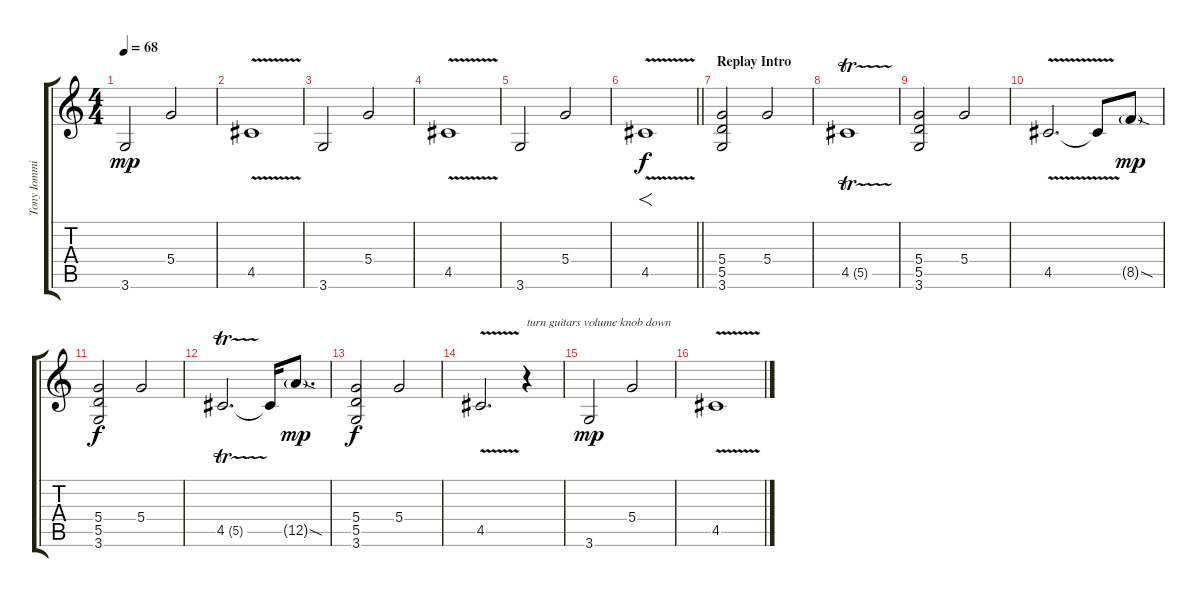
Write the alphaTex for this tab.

\track ("Tony Iommi Guitar 1" "Tony Iommi") {instrument distortionguitar}
\staff {score tabs}
\tuning (E4 B3 G3 D3 A2 E2) {hide}
\ts (4 4)
\tempo 68
\clef g2
\ks c
3.6.2{dy mp} 5.4.2 |
4.5{v}.1 |
3.6.2 5.4.2 |
4.5{v}.1 |
3.6.2 5.4.2 |
\barLineRight lightlight
4.5{v}.1{f dy f} |
\section ("" "Replay Intro")
(5.4 5.5 3.6).2 5.4.2 |
4.5{tr (5 32)}.1 |
(5.4 5.5 3.6).2 5.4.2 |
4.5{v}.2{d} 4.5{t}.8 8.5{sod g}.8{dy mp} |
(5.4 5.5 3.6).2{dy f} 5.4.2 |
4.5{tr (5 32)}.2{d} 4.5{t}.16 12.5{sod g}.8{d dy mp} |
(5.4 5.5 3.6).2{dy f} 5.4.2 |
4.5{v}.2{d} r.4{txt "turn guitars volume knob down"} |
3.6.2{dy mp} 5.4.2 |
4.5{v}.1
